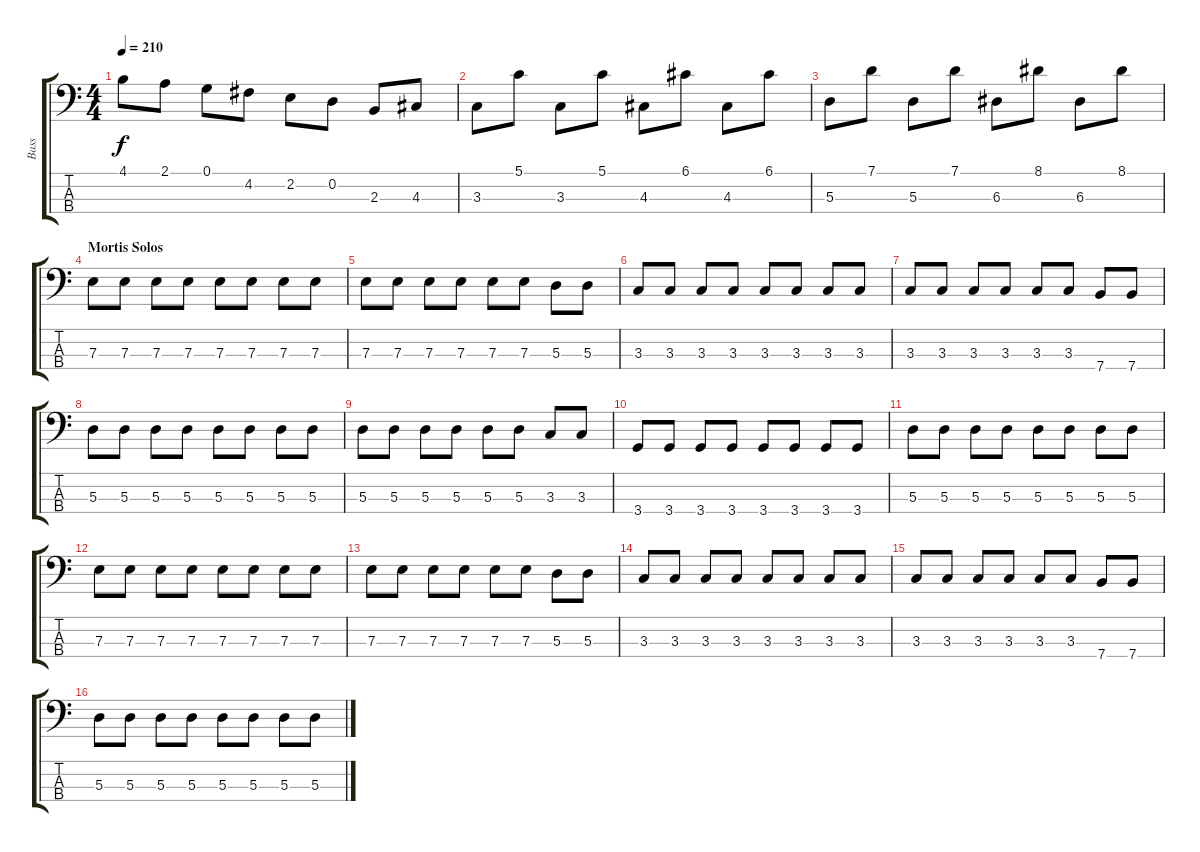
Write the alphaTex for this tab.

\track ("Bass" "Bass") {instrument electricbassfinger}
\staff {score tabs}
\tuning (G2 D2 A1 E1) {hide}
\ts (4 4)
\tempo 210
\clef f4
\ks c
4.1.8{dy f} 2.1.8 0.1.8 4.2.8 2.2.8 0.2.8 2.3.8 4.3.8 |
3.3.8 5.1.8 3.3.8 5.1.8 4.3.8 6.1.8 4.3.8 6.1.8 |
5.3.8 7.1.8 5.3.8 7.1.8 6.3.8 8.1.8 6.3.8 8.1.8 |
\section ("" "Mortis Solos")
7.3.8 7.3.8 7.3.8 7.3.8 7.3.8 7.3.8 7.3.8 7.3.8 |
7.3.8 7.3.8 7.3.8 7.3.8 7.3.8 7.3.8 5.3.8 5.3.8 |
3.3.8 3.3.8 3.3.8 3.3.8 3.3.8 3.3.8 3.3.8 3.3.8 |
3.3.8 3.3.8 3.3.8 3.3.8 3.3.8 3.3.8 7.4.8 7.4.8 |
5.3.8 5.3.8 5.3.8 5.3.8 5.3.8 5.3.8 5.3.8 5.3.8 |
5.3.8 5.3.8 5.3.8 5.3.8 5.3.8 5.3.8 3.3.8 3.3.8 |
3.4.8 3.4.8 3.4.8 3.4.8 3.4.8 3.4.8 3.4.8 3.4.8 |
5.3.8 5.3.8 5.3.8 5.3.8 5.3.8 5.3.8 5.3.8 5.3.8 |
7.3.8 7.3.8 7.3.8 7.3.8 7.3.8 7.3.8 7.3.8 7.3.8 |
7.3.8 7.3.8 7.3.8 7.3.8 7.3.8 7.3.8 5.3.8 5.3.8 |
3.3.8 3.3.8 3.3.8 3.3.8 3.3.8 3.3.8 3.3.8 3.3.8 |
3.3.8 3.3.8 3.3.8 3.3.8 3.3.8 3.3.8 7.4.8 7.4.8 |
5.3.8 5.3.8 5.3.8 5.3.8 5.3.8 5.3.8 5.3.8 5.3.8
